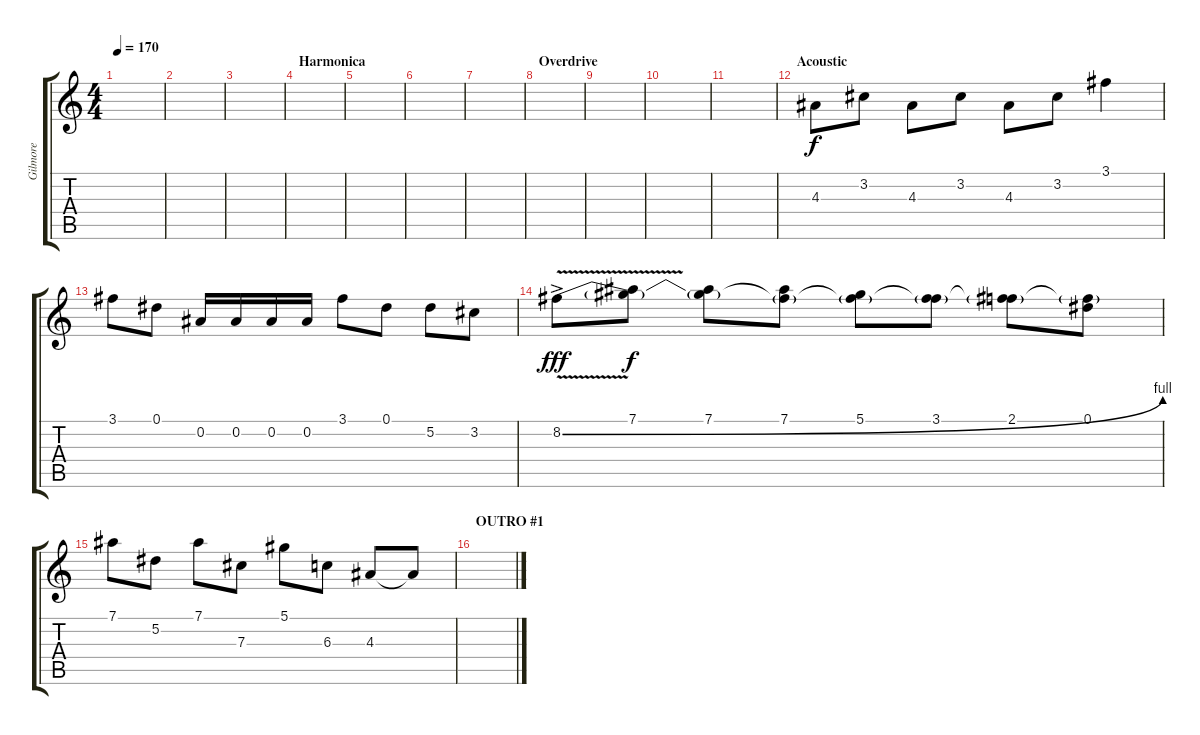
\track ("Gilmore" "Gilmore") {instrument acousticguitarsteel}
\staff {score tabs}
\tuning (Eb4 Bb3 Gb3 Db3 Ab2 Db2) {hide}
\ts (4 4)
\tempo 170
\clef g2
\ks c
|
|
|
\section ("" "Harmonica")
|
|
|
|
\section ("" "Overdrive")
|
|
|
|
\section ("" "Acoustic")
4.3.8{volume 16} 3.2.8 4.3.8 3.2.8 4.3.8 3.2.8 3.1.4 |
3.1.8 0.1.8 0.2.16 0.2.16 0.2.16 0.2.16 3.1.8 0.1.8 5.2.8 3.2.8 |
8.2{be (bend 0 0 60 4) v ac}.8{dy fff} (7.1 8.2{t}).8{dy f} (7.1 8.2{t}).8 (7.1 8.2{t}).8 (5.1 8.2{t}).8 (3.1 8.2{t}).8 (2.1 8.2{t}).8 (0.1 8.2{t}).8 |
7.1.8 5.2.8 7.1.8 7.3.8 5.1.8 6.3.8 4.3.8 4.3{t}.8 |
\section ("" "OUTRO #1")
